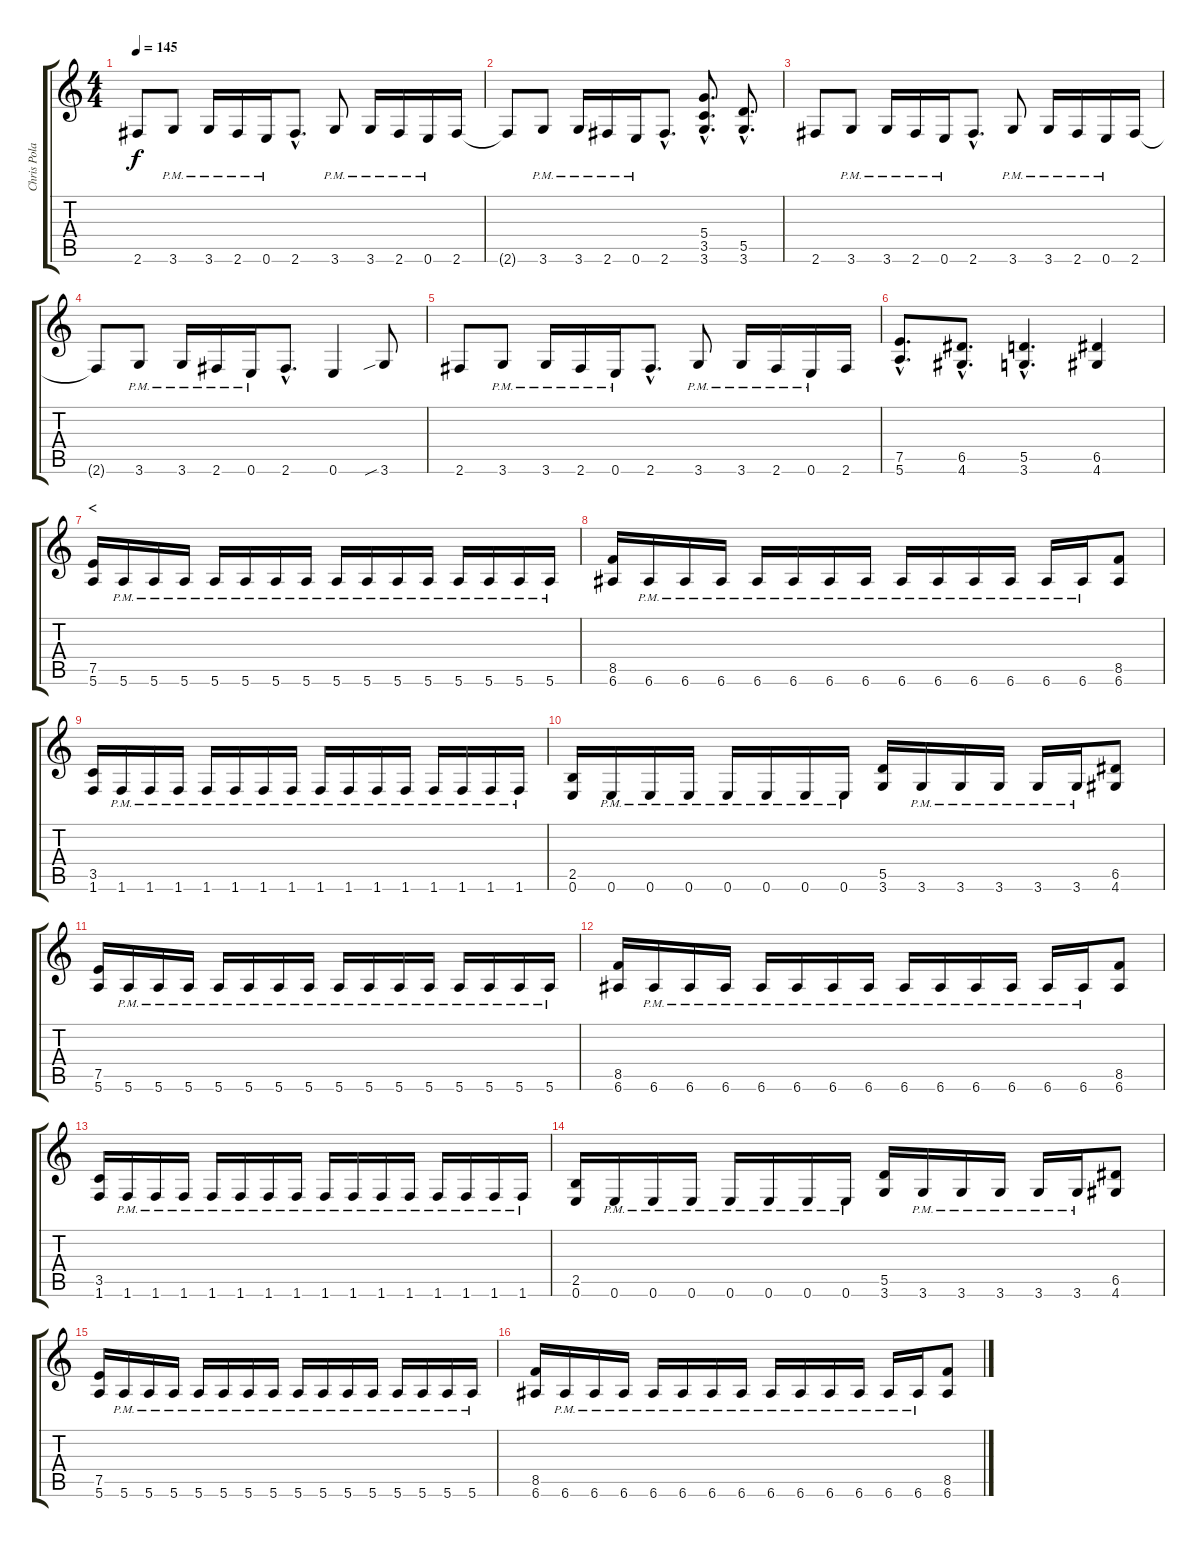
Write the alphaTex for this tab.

\track ("Chris Poland" "Chris Pola") {instrument distortionguitar}
\staff {score tabs}
\tuning (E4 B3 G3 D3 A2 E2) {hide}
\ts (4 4)
\tempo 145
\clef g2
\ks c
2.6.8{dy f} 3.6{pm}.8 3.6{pm}.16 2.6{pm}.16 0.6{pm}.16 2.6{hac}.8{d} 3.6{pm}.8 3.6{pm}.16 2.6{pm}.16 0.6{pm}.16 2.6.16 |
2.6{t}.8 3.6{pm}.8 3.6{pm}.16 2.6{pm}.16 0.6{pm}.16 2.6{hac}.8{d} (5.4{hac} 3.5{hac} 3.6{hac}).8{d} (5.5{hac} 3.6{hac}).8{d} |
2.6.8 3.6{pm}.8 3.6{pm}.16 2.6{pm}.16 0.6{pm}.16 2.6{hac}.8{d} 3.6{pm}.8 3.6{pm}.16 2.6{pm}.16 0.6{pm}.16 2.6.16 |
2.6{t}.8 3.6{pm}.8 3.6{pm}.16 2.6{pm}.16 0.6{pm}.16 2.6{hac}.8{d} 0.6.4 3.6{sib}.8 |
2.6.8 3.6{pm}.8 3.6{pm}.16 2.6{pm}.16 0.6{pm}.16 2.6{hac}.8{d} 3.6{pm}.8 3.6{pm}.16 2.6{pm}.16 0.6{pm}.16 2.6.16 |
(7.5{hac} 5.6{hac}).8{d} (6.5{hac} 4.6{hac}).8{d} (5.5{hac} 3.6{hac}).4{d} (6.5 4.6).4 |
\section ("" "<")
(7.5 5.6).16{balance 8} 5.6{pm}.16 5.6{pm}.16 5.6{pm}.16 5.6{pm}.16 5.6{pm}.16 5.6{pm}.16 5.6{pm}.16 5.6{pm}.16 5.6{pm}.16 5.6{pm}.16 5.6{pm}.16 5.6{pm}.16 5.6{pm}.16 5.6{pm}.16 5.6{pm}.16 |
(8.5 6.6).16 6.6{pm}.16 6.6{pm}.16 6.6{pm}.16 6.6{pm}.16 6.6{pm}.16 6.6{pm}.16 6.6{pm}.16 6.6{pm}.16 6.6{pm}.16 6.6{pm}.16 6.6{pm}.16 6.6{pm}.16 6.6{pm}.16 (8.5 6.6).8 |
(3.5 1.6).16 1.6{pm}.16 1.6{pm}.16 1.6{pm}.16 1.6{pm}.16 1.6{pm}.16 1.6{pm}.16 1.6{pm}.16 1.6{pm}.16 1.6{pm}.16 1.6{pm}.16 1.6{pm}.16 1.6{pm}.16 1.6{pm}.16 1.6{pm}.16 1.6{pm}.16 |
(2.5 0.6).16 0.6{pm}.16 0.6{pm}.16 0.6{pm}.16 0.6{pm}.16 0.6{pm}.16 0.6{pm}.16 0.6{pm}.16 (5.5 3.6).16 3.6{pm}.16 3.6{pm}.16 3.6{pm}.16 3.6{pm}.16 3.6{pm}.16 (6.5 4.6).8 |
(7.5 5.6).16 5.6{pm}.16 5.6{pm}.16 5.6{pm}.16 5.6{pm}.16 5.6{pm}.16 5.6{pm}.16 5.6{pm}.16 5.6{pm}.16 5.6{pm}.16 5.6{pm}.16 5.6{pm}.16 5.6{pm}.16 5.6{pm}.16 5.6{pm}.16 5.6{pm}.16 |
(8.5 6.6).16 6.6{pm}.16 6.6{pm}.16 6.6{pm}.16 6.6{pm}.16 6.6{pm}.16 6.6{pm}.16 6.6{pm}.16 6.6{pm}.16 6.6{pm}.16 6.6{pm}.16 6.6{pm}.16 6.6{pm}.16 6.6{pm}.16 (8.5 6.6).8 |
(3.5 1.6).16 1.6{pm}.16 1.6{pm}.16 1.6{pm}.16 1.6{pm}.16 1.6{pm}.16 1.6{pm}.16 1.6{pm}.16 1.6{pm}.16 1.6{pm}.16 1.6{pm}.16 1.6{pm}.16 1.6{pm}.16 1.6{pm}.16 1.6{pm}.16 1.6{pm}.16 |
(2.5 0.6).16 0.6{pm}.16 0.6{pm}.16 0.6{pm}.16 0.6{pm}.16 0.6{pm}.16 0.6{pm}.16 0.6{pm}.16 (5.5 3.6).16 3.6{pm}.16 3.6{pm}.16 3.6{pm}.16 3.6{pm}.16 3.6{pm}.16 (6.5 4.6).8 |
(7.5 5.6).16 5.6{pm}.16 5.6{pm}.16 5.6{pm}.16 5.6{pm}.16 5.6{pm}.16 5.6{pm}.16 5.6{pm}.16 5.6{pm}.16 5.6{pm}.16 5.6{pm}.16 5.6{pm}.16 5.6{pm}.16 5.6{pm}.16 5.6{pm}.16 5.6{pm}.16 |
(8.5 6.6).16 6.6{pm}.16 6.6{pm}.16 6.6{pm}.16 6.6{pm}.16 6.6{pm}.16 6.6{pm}.16 6.6{pm}.16 6.6{pm}.16 6.6{pm}.16 6.6{pm}.16 6.6{pm}.16 6.6{pm}.16 6.6{pm}.16 (8.5 6.6).8
